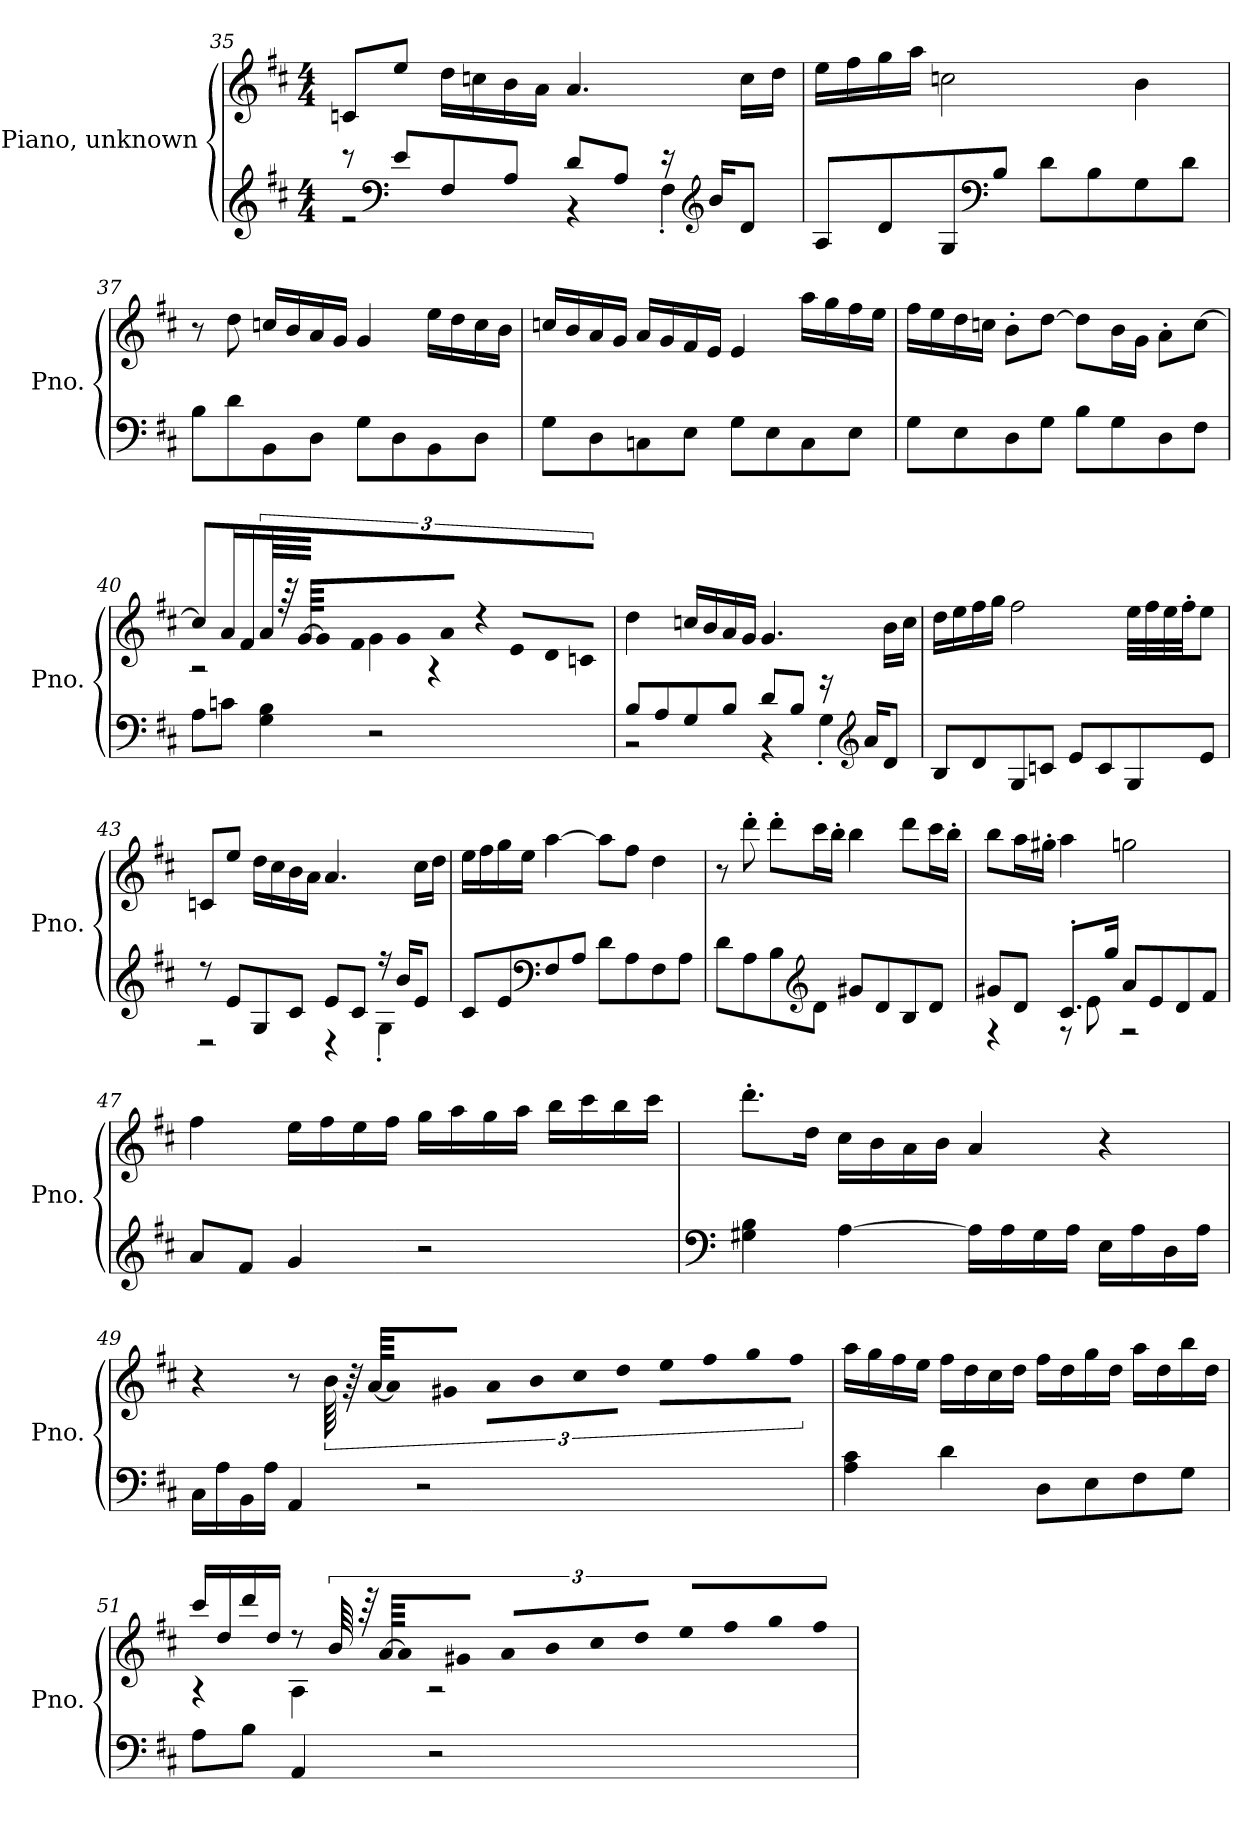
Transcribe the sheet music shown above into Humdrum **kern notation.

**kern	**kern
*part1	*part1
*staff2	*staff1
*I"Piano, unknown	*
*I'Pno.	*
!!LO:LB:g=z
*clefG2	*clefG2
*k[f#c#]	*k[f#c#]
*M4/4	*M4/4
=35	=35
*^	*
8r	2r	8cn/L
*clefF4	*	*
8e/L	.	8ee/J
8F#/	.	16dd\LL
.	.	16ccn\
8A/J	.	16b\
.	.	16a\JJ
8d/L	4r	4.a/
8A/J	.	.
16r	4F#'\	.
*clefG2	*	*
16b/KL	.	.
8d/J	.	16cc\LL
.	.	16dd\JJ
*v	*v	*
=36	=36
8A/L	16ee\LL
.	16ff#\
8d/	16gg\
.	16aa\JJ
8G/	2ccn\
*clefF4	*
8B/J	.
8d\L	.
8B\	.
8G\	4b\
8d\J	.
=37	=37
8B\L	8r
8d\	8dd\
8BB\	16ccn/LL
.	16b/
8D\J	16a/
.	16g/JJ
8G\L	4g/
8D\	.
8BB\	16ee\LL
.	16dd\
8D\J	16cc\
.	16b\JJ
!!LO:LB:g=z
=38	=38
8G\L	16ccn/LL
.	16b/
8D\	16a/
.	16g/JJ
8Cn\	16a/LL
.	16g/
8E\J	16f#/
.	16e/JJ
8G\L	4e/
8E\	.
8C\	16aa\LL
.	16gg\
8E\J	16ff#\
.	16ee\JJ
=39	=39
8G\L	16ff#\LL
.	16ee\
8E\	16dd\
.	16ccn\JJ
8D\	8b'\L
8G\J	[8dd\J
8B\L	8dd\L]
8G\	16b\L
.	16g\JJ
8D\	8a'\L
8F#\J	[8cc\J
=40	=40
*	*^
8A\L	8cc/L]	2r
8cn\J	16a/L	.
.	16f#/	.
4G\ 4B\	96a/JJkk	.
.	96r	.
.	[96g/KLLL	.
.	32g/J]	.
.	16f#/	.
.	16g/	.
.	16a/JJ	.
2r	8r	4g\
.	8e/L	.
.	8d/	4r
.	8cn/J	.
*	*v	*v
!!LO:LB:g=z
=41	=41
*^	*
8B/L	2r	4dd\
8A/	.	.
8G/	.	16ccn/LL
.	.	16b/
8B/J	.	16a/
.	.	16g/JJ
8d/L	4r	4.g/
8B/J	.	.
16r	4G'\	.
*clefG2	*	*
16a/KL	.	.
8d/J	.	16b\LL
.	.	16cc\JJ
*v	*v	*
=42	=42
8B/L	16dd\LL
.	16ee\
8d/	16ff#\
.	16gg\JJ
8G/	2ff#\
8cn/J	.
8e/L	.
8c/	.
8G/	32ee\LLL
.	32ff#\
.	32ee\
.	32ff#'\JJ
8e/J	8ee\J
=43	=43
*^	*
8r	2r	8cn/L
8e/L	.	8ee/J
8G/	.	16dd\LL
.	.	16cc#\
8c#/J	.	16b\
.	.	16a\JJ
8e/L	4r	4.a/
8c#/J	.	.
16r	4G'\	.
16b/KL	.	.
8e/J	.	16cc#\LL
.	.	16dd\JJ
*v	*v	*
!!LO:LB:g=z
=44	=44
8c#/L	16ee\LL
.	16ff#\
8e/	16gg\
.	16ee\JJ
*clefF4	*
8F#/	[4aa\
8A/J	.
8d\L	8aa\L]
8A\	8ff#\J
8F#\	4dd\
8A\J	.
=45	=45
8d\L	8r
8A\	8ddd'\
8B\	8ddd'\L
*clefG2	*
8d\J	16ccc#\L
.	16bb'\JJ
8g#X/L	4bb\
8d/	.
8B/	8ddd\L
8d/J	16ccc#\L
.	16bb'\JJ
=46	=46
*^	*
8g#X/L	4r	8bb\L
8d/J	.	16aa\L
.	.	16gg#X'\JJ
8.c#'/L	8r	4aa\
.	8e\	.
16gg/Jk	.	.
8a/L	2r	2ggn\
8e/	.	.
8d/	.	.
8f#/J	.	.
*v	*v	*
!!LO:LB:g=z
=47	=47
8a/L	4ff#\
8f#/J	.
4g/	16ee\LL
.	16ff#\
.	16ee\
.	16ff#\JJ
2r	16gg\LL
.	16aa\
.	16gg\
.	16aa\JJ
.	16bb\LL
.	16ccc#\
.	16bb\
.	16ccc#\JJ
=48	=48
*clefF4	*
4G#X\ 4B\	8.ddd'\L
.	16dd\Jk
[4A\	16cc#\LL
.	16b\
.	16a\
.	16b\JJ
16A\LL]	4a/
16A\	.
16G#\	.
16A\JJ	.
16E\LL	4r
16A\	.
16D\	.
16A\JJ	.
!!LO:PB:g=z
=49	=49
16C#\LL	4r
16A\	.
16BB\	.
16A\JJ	.
4AA/	8r
.	96b\
.	96r
.	[96a/KLLL
.	32a/J]
.	16g#X/JJ
2r	16a\LL
.	16b\
.	16cc#\
.	16dd\JJ
.	16ee\LL
.	16ff#\
.	16gg\
.	16ff#\JJ
=50	=50
4A\ 4c#\	16aa\LL
.	16gg\
.	16ff#\
.	16ee\JJ
4d\	16ff#\LL
.	16dd\
.	16cc#\
.	16dd\JJ
8D\L	16ff#\LL
.	16dd\
8E\	16gg\
.	16dd\JJ
8F#\	16aa\LL
.	16dd\
8G\J	16bb\
.	16dd\JJ
!!LO:LB:g=z
=51	=51
*	*^
8A\L	16ccc#/LL	4r
.	16dd/	.
8B\J	16ddd/	.
.	16dd/JJ	.
4AA/	8r	4A\
.	96b/	.
.	96r	.
.	[96a/KLLL	.
.	32a/J]	.
.	16g#X/JJ	.
2r	16a/LL	2r
.	16b/	.
.	16cc#/	.
.	16dd/JJ	.
.	16ee/LL	.
.	16ff#/	.
.	16gg/	.
.	16ff#/JJ	.
*	*v	*v
=	=
*-	*-
